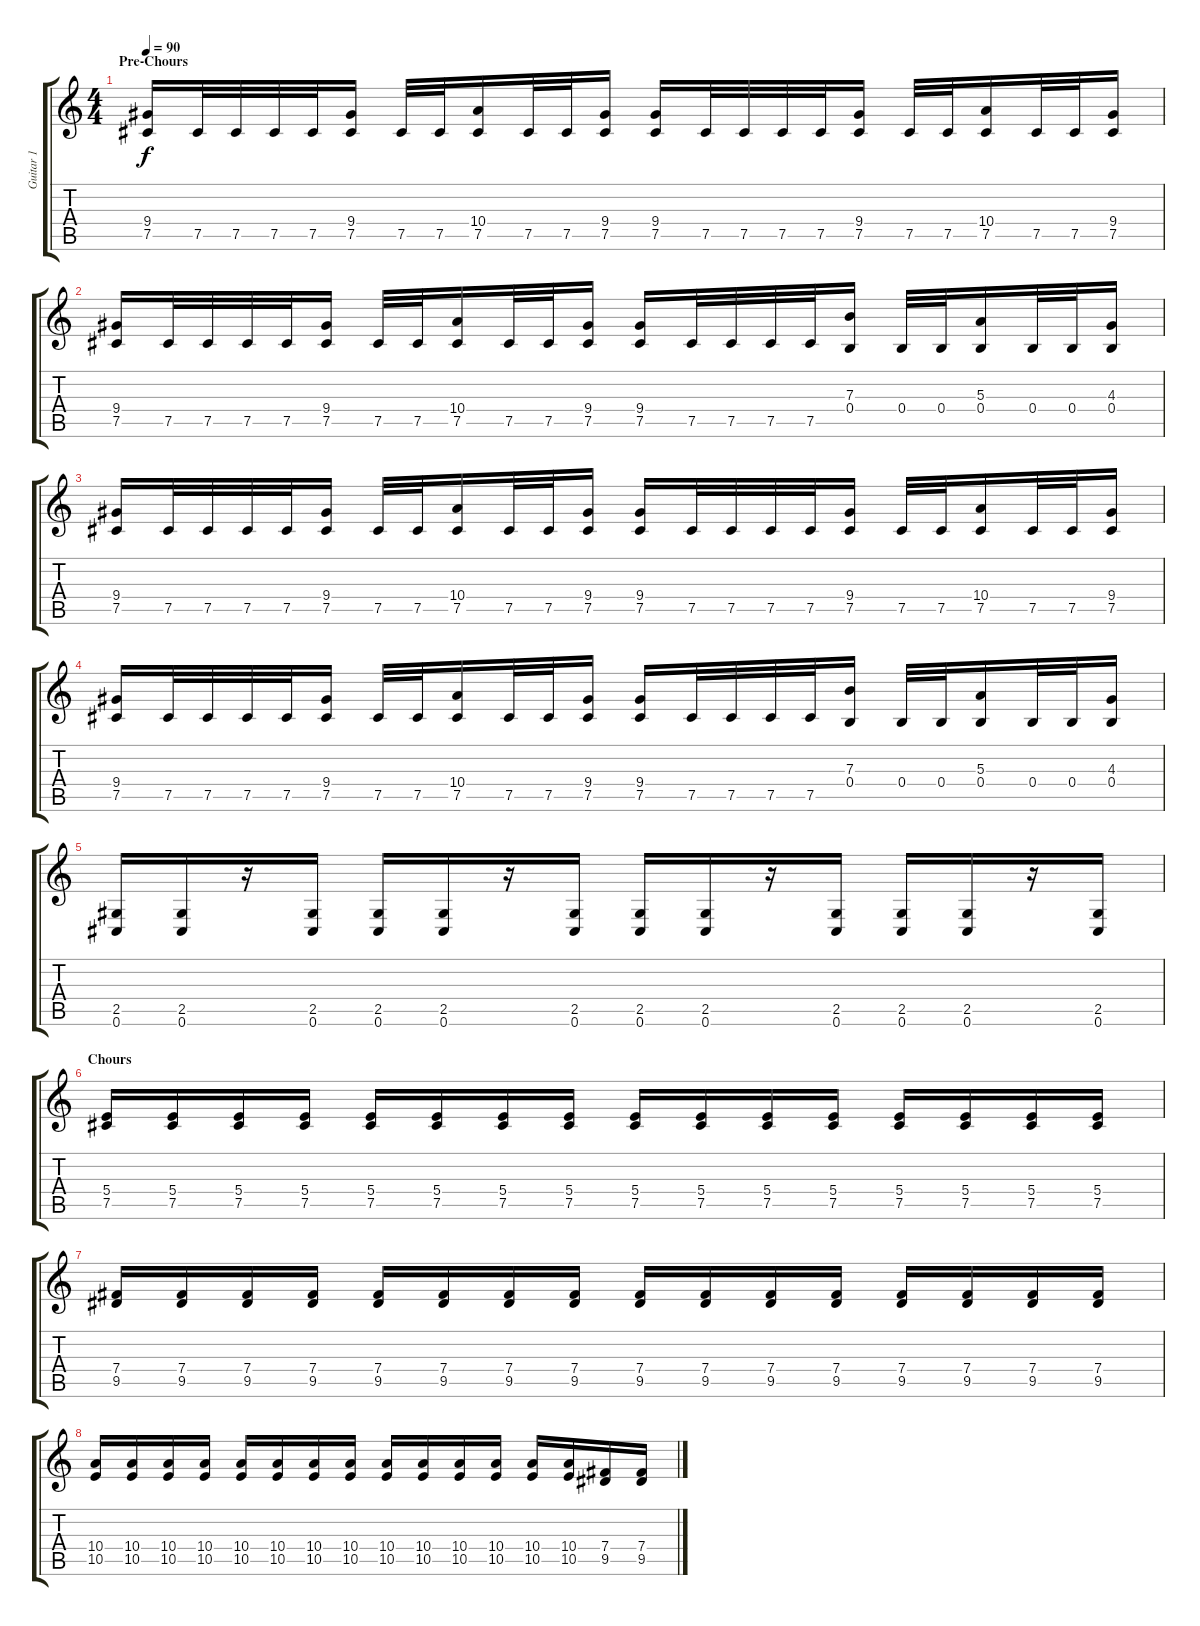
\track ("Guitar 1" "Guitar 1") {instrument distortionguitar}
\staff {score tabs}
\tuning (Db4 Ab3 E3 B2 Gb2 Db2) {hide}
\ts (4 4)
\section ("" "Pre-Chours")
\tempo 90
\clef g2
\ks c
(9.4 7.5).16{dy f} 7.5.32 7.5.32 7.5.32 7.5.32 (9.4 7.5).16 7.5.32 7.5.32 (10.4 7.5).16 7.5.32 7.5.32 (9.4 7.5).16 (9.4 7.5).16 7.5.32 7.5.32 7.5.32 7.5.32 (9.4 7.5).16 7.5.32 7.5.32 (10.4 7.5).16 7.5.32 7.5.32 (9.4 7.5).16 |
(9.4 7.5).16 7.5.32 7.5.32 7.5.32 7.5.32 (9.4 7.5).16 7.5.32 7.5.32 (10.4 7.5).16 7.5.32 7.5.32 (9.4 7.5).16 (9.4 7.5).16 7.5.32 7.5.32 7.5.32 7.5.32 (7.3 0.4).16 0.4.32 0.4.32 (5.3 0.4).16 0.4.32 0.4.32 (4.3 0.4).16 |
(9.4 7.5).16 7.5.32 7.5.32 7.5.32 7.5.32 (9.4 7.5).16 7.5.32 7.5.32 (10.4 7.5).16 7.5.32 7.5.32 (9.4 7.5).16 (9.4 7.5).16 7.5.32 7.5.32 7.5.32 7.5.32 (9.4 7.5).16 7.5.32 7.5.32 (10.4 7.5).16 7.5.32 7.5.32 (9.4 7.5).16 |
(9.4 7.5).16 7.5.32 7.5.32 7.5.32 7.5.32 (9.4 7.5).16 7.5.32 7.5.32 (10.4 7.5).16 7.5.32 7.5.32 (9.4 7.5).16 (9.4 7.5).16 7.5.32 7.5.32 7.5.32 7.5.32 (7.3 0.4).16 0.4.32 0.4.32 (5.3 0.4).16 0.4.32 0.4.32 (4.3 0.4).16 |
(2.5 0.6).16 (2.5 0.6).16 r.16 (2.5 0.6).16 (2.5 0.6).16 (2.5 0.6).16 r.16 (2.5 0.6).16 (2.5 0.6).16 (2.5 0.6).16 r.16 (2.5 0.6).16 (2.5 0.6).16 (2.5 0.6).16 r.16 (2.5 0.6).16 |
\section ("" "Chours")
(5.4 7.5).16 (5.4 7.5).16 (5.4 7.5).16 (5.4 7.5).16 (5.4 7.5).16 (5.4 7.5).16 (5.4 7.5).16 (5.4 7.5).16 (5.4 7.5).16 (5.4 7.5).16 (5.4 7.5).16 (5.4 7.5).16 (5.4 7.5).16 (5.4 7.5).16 (5.4 7.5).16 (5.4 7.5).16 |
(7.4 9.5).16 (7.4 9.5).16 (7.4 9.5).16 (7.4 9.5).16 (7.4 9.5).16 (7.4 9.5).16 (7.4 9.5).16 (7.4 9.5).16 (7.4 9.5).16 (7.4 9.5).16 (7.4 9.5).16 (7.4 9.5).16 (7.4 9.5).16 (7.4 9.5).16 (7.4 9.5).16 (7.4 9.5).16 |
(10.4 10.5).16 (10.4 10.5).16 (10.4 10.5).16 (10.4 10.5).16 (10.4 10.5).16 (10.4 10.5).16 (10.4 10.5).16 (10.4 10.5).16 (10.4 10.5).16 (10.4 10.5).16 (10.4 10.5).16 (10.4 10.5).16 (10.4 10.5).16 (10.4 10.5).16 (7.4 9.5).16 (7.4 9.5).16
